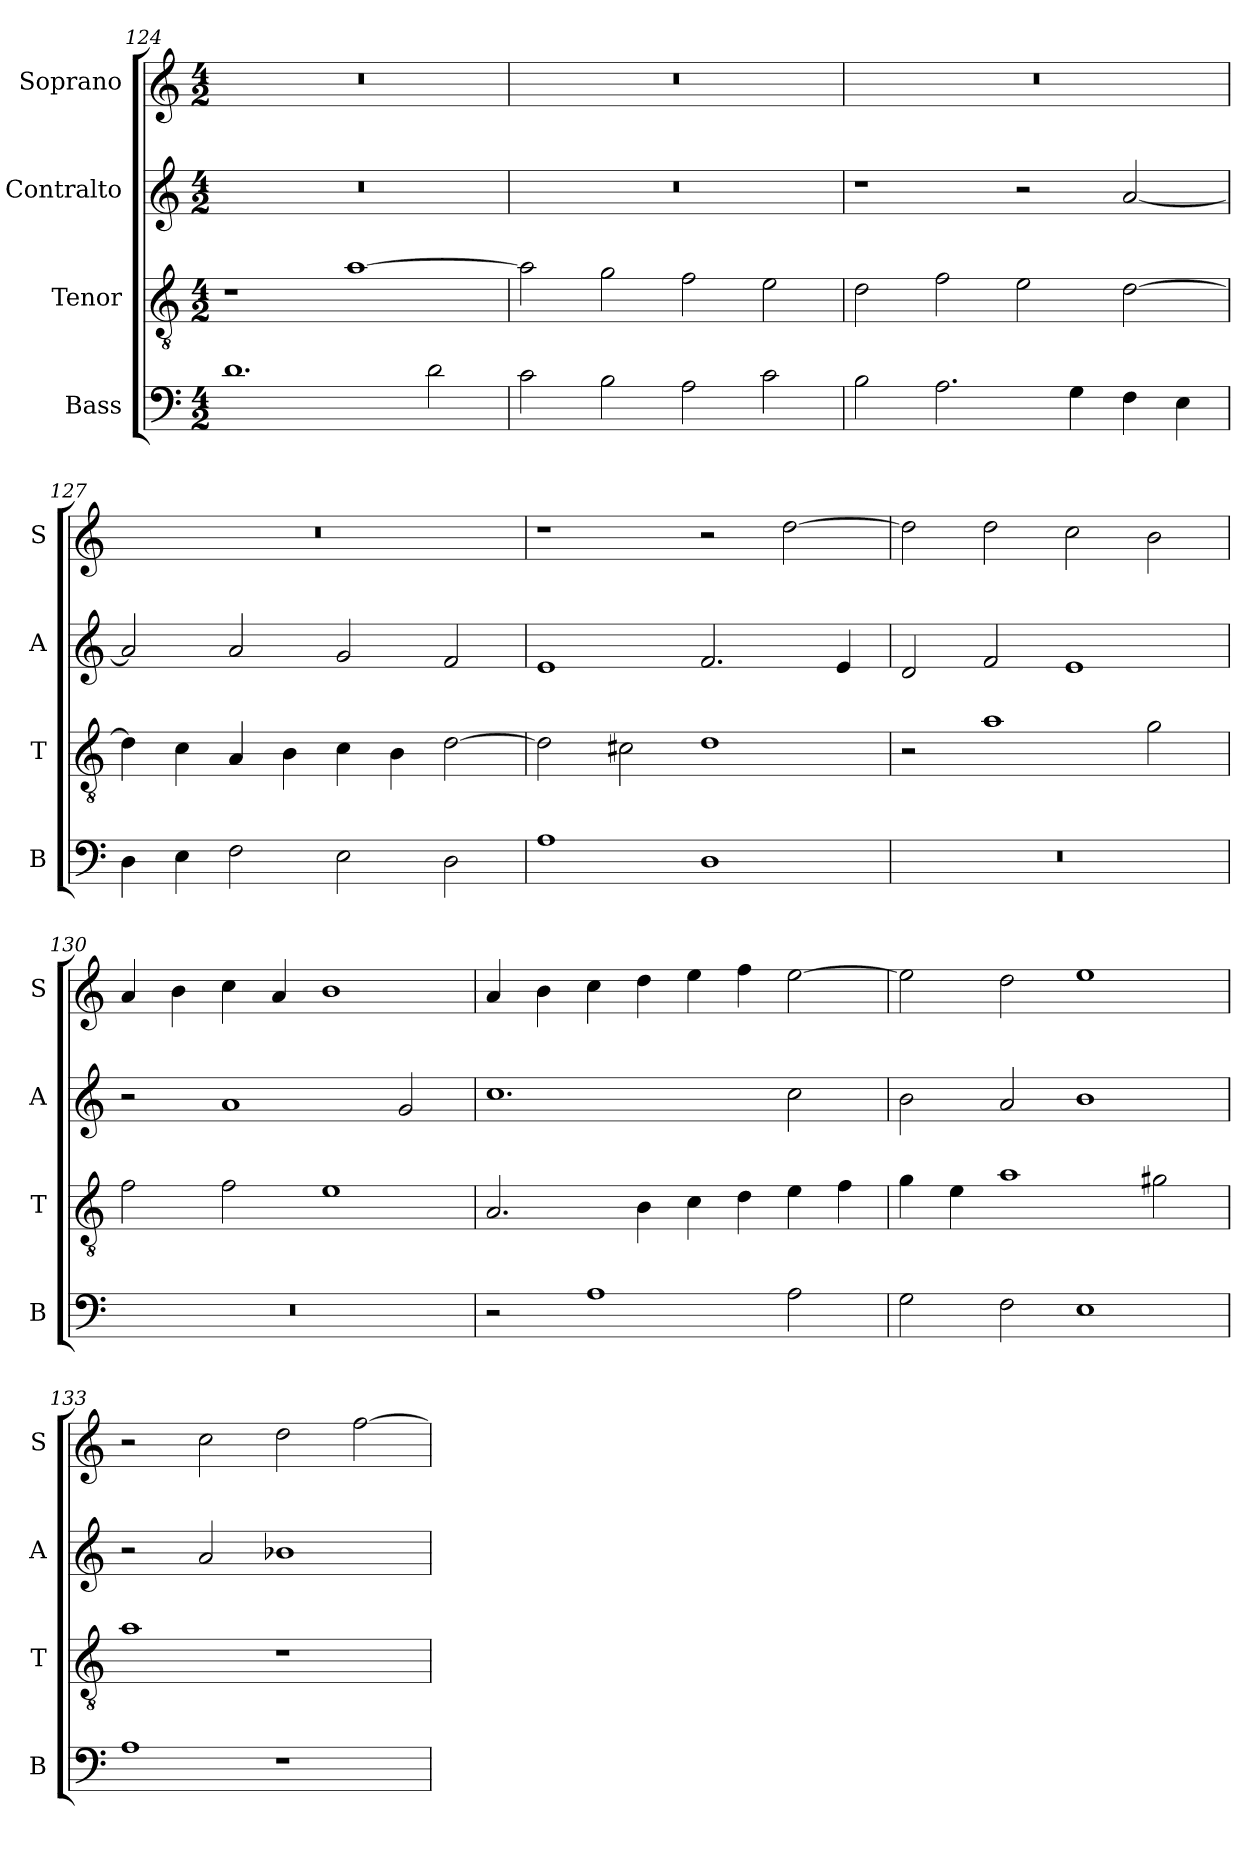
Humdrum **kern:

**kern	**kern	**kern	**kern
*part4	*part3	*part2	*part1
*staff4	*staff3	*staff2	*staff1
*I"Bass	*I"Tenor	*I"Contralto	*I"Soprano
*I'B	*I'T	*I'A	*I'S
*clefF4	*clefGv2	*clefG2	*clefG2
*k[]	*k[]	*k[]	*k[]
*D:dor	*D:dor	*D:dor	*D:dor
*M4/2	*M4/2	*M4/2	*M4/2
=124	=124	=124	=124
1.d	1r	0r	0r
.	[1a	.	.
2d	.	.	.
=125	=125	=125	=125
2c	2a]	0r	0r
2B	2g	.	.
2A	2f	.	.
2c	2e	.	.
=126	=126	=126	=126
2B	2d	1r	0r
2.A	2f	.	.
.	2e	2r	.
4G	.	.	.
4F	[2d	[2a	.
4E	.	.	.
=127	=127	=127	=127
4D	4d]	2a]	0r
4E	4c	.	.
2F	4A	2a	.
.	4B	.	.
2E	4c	2g	.
.	4B	.	.
2D	[2d	2f	.
=128	=128	=128	=128
1A	2d]	1e	1r
.	2c#X	.	.
1D	1d	2.f	2r
.	.	.	[2dd
.	.	4e	.
=129	=129	=129	=129
0r	2r	2d	2dd]
.	1a	2f	2dd
.	.	1e	2cc
.	2g	.	2b
=130	=130	=130	=130
0r	2f	2r	4a
.	.	.	4b
.	2f	1a	4cc
.	.	.	4a
.	1e	.	1b
.	.	2g	.
=131	=131	=131	=131
2r	2.A	1.cc	4a
.	.	.	4b
1A	.	.	4cc
.	4B	.	4dd
.	4c	.	4ee
.	4d	.	4ff
2A	4e	2cc	[2ee
.	4f	.	.
=132	=132	=132	=132
2G	4g	2b	2ee]
.	4e	.	.
2F	1a	2a	2dd
1E	.	1b	1ee
.	2g#X	.	.
=133	=133	=133	=133
1A	1a	2r	2r
.	.	2a	2cc
1r	1r	1b-X	2dd
.	.	.	[2ff
=	=	=	=
*-	*-	*-	*-
